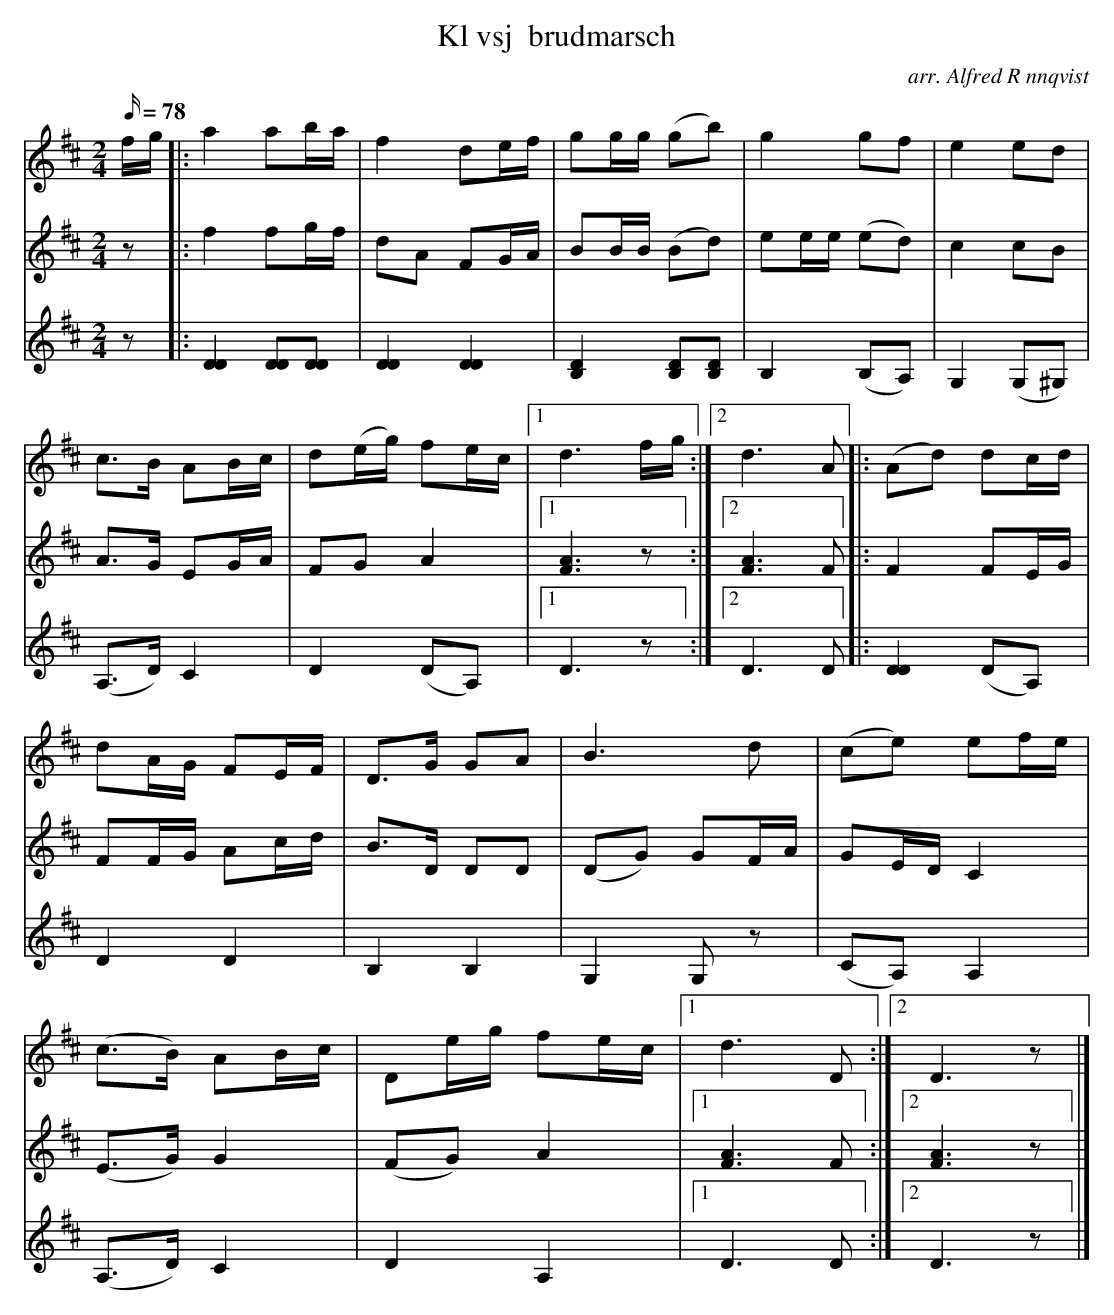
X:1
T: Kl vsj  brudmarsch
M: 2/4
L: 1/16
Q: 78
C: arr. Alfred R nnqvist
K: D
V: 1
fg |: a4 a2ba | f4 d2ef | g2gg (g2b2) | g4 g2f2 | e4 e2d2 |
c2>B2 A2Bc | d2(eg) f2ec |1 d6fg :|2 d6A2 |: (A2d2) d2cd |
 d2AG F2EF | D2>G2 G2A2 | B6 d2 | (c2e2) e2fe |
(c2>B2) A2Bc | D2eg f2ec |1 d6D2 :|2 D6z2 |]
V:2
z2 |: f4 f2gf | d2A2 F2GA | B2BB (B2d2) | e2ee (e2d2) | c4 c2B2 |
A2>G2 E2GA | F2G2 A4 |1 [F6A6]z2 :|2 [F6A6]F2 |: F4 F2EG |
F2FG A2cd | B2>D2 D2D2 | (D2G2) G2FA | G2ED C4 |
(E2>G2) G4 | (F2G2) A4 |1 [F6A6]F2 :|2 [F6A6]z2 |]
V: 3
z2 |: [D4D4] [D2D2][D2D2] | [D4D4] [D4D4] | [B,4D4] [B,2D2][B,2D2] | B,4 (B,2A,2) | G,4 (G,2^G,2) |
(A,2>D2) C4 | D4 (D2A,2) |1 D6z2 :|2 D6D2 |: [D4D4] (D2A,2) |
D4 D4 | B,4 B,4 | G,4 G,2z2 | (C2A,2) A,4 |
(A,2>D2) C4 | D4 A,4 |1 D6D2 :|2 D6z2 |]
